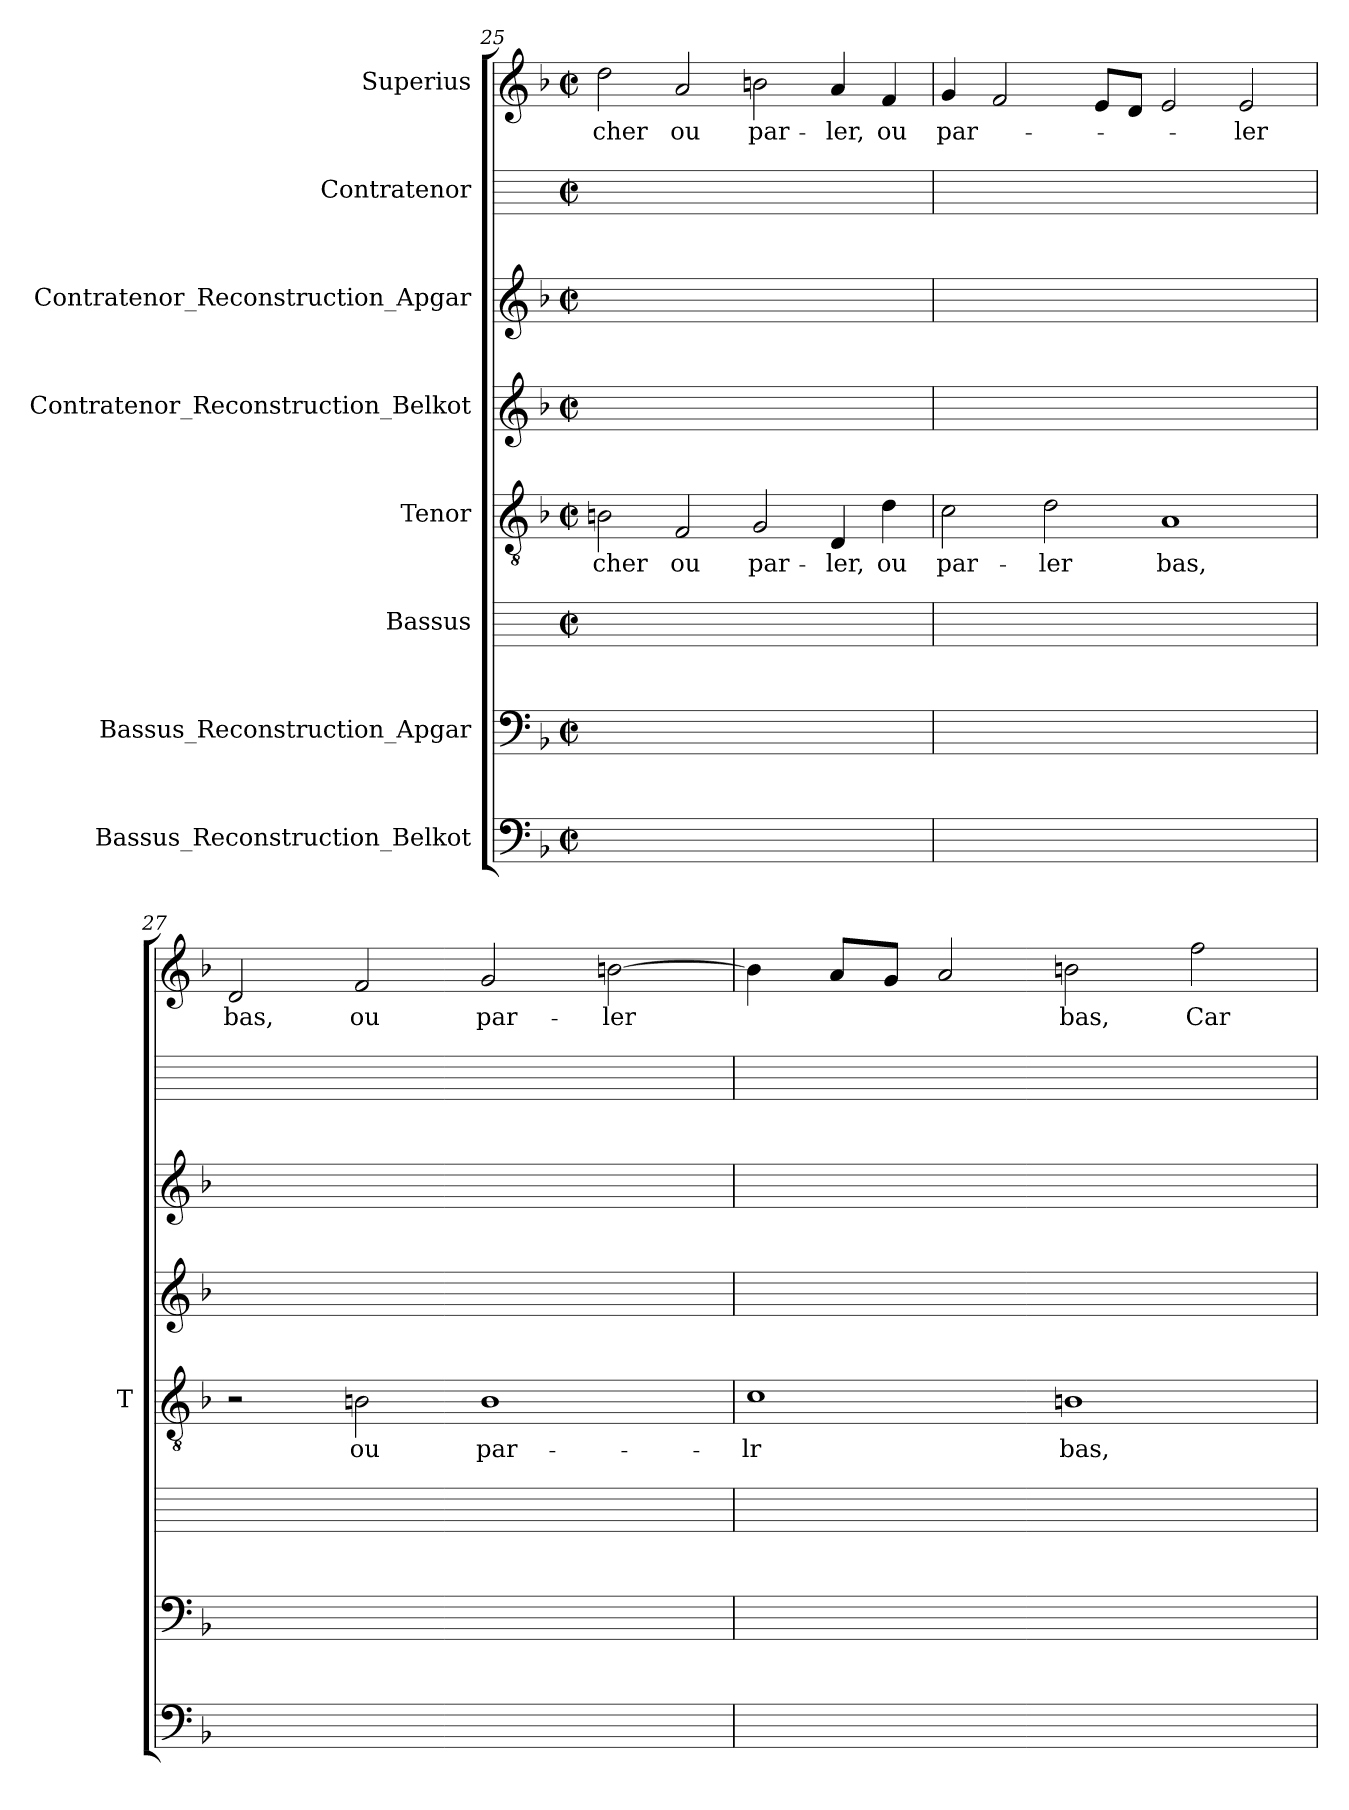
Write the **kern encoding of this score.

**kern	**kern	**kern	**kern	**text	**kern	**kern	**kern	**kern	**text
*part8	*part7	*part6	*part5	*part5	*part4	*part3	*part2	*part1	*part1
*staff8	*staff7	*staff6	*staff5	*staff5	*staff4	*staff3	*staff2	*staff1	*staff1
*I"Bassus_Reconstruction_Belkot	*I"Bassus_Reconstruction_Apgar	*I"Bassus	*I"Tenor	*	*I"Contratenor_Reconstruction_Belkot	*I"Contratenor_Reconstruction_Apgar	*I"Contratenor	*I"Superius	*
*	*	*	*I'T	*	*	*	*	*	*
*clefF4	*clefF4	*	*clefGv2	*	*clefG2	*clefG2	*	*clefG2	*
*k[b-]	*k[b-]	*	*k[b-]	*	*k[b-]	*k[b-]	*	*k[b-]	*
*F:	*F:	*	*F:	*	*F:	*F:	*	*F:	*
*M2/2	*M2/2	*M2/2	*M2/2	*	*M2/2	*M2/2	*M2/2	*M2/2	*
*met(c|)	*met(c|)	*met(c|)	*met(c|)	*	*met(c|)	*met(c|)	*met(c|)	*met(c|)	*
=25	=25	=25	=25	=25	=25	=25	=25	=25	=25
0ryy	0ryy	0ryy	2B	-cher	0ryy	0ryy	0ryy	2dd	-cher
.	.	.	2F	-ou	.	.	.	2a	-ou
.	.	.	2G	par-	.	.	.	2b	par-
.	.	.	4D	-ler,	.	.	.	4a	-ler,
.	.	.	4d	-ou	.	.	.	4f	-ou
!!LO:PB:g=z
=26	=26	=26	=26	=26	=26	=26	=26	=26	=26
0ryy	0ryy	0ryy	2c	par-	0ryy	0ryy	0ryy	4g	par-
.	.	.	.	.	.	.	.	2f	.
.	.	.	2d	-ler	.	.	.	.	.
.	.	.	.	.	.	.	.	8eL	.
.	.	.	.	.	.	.	.	8dJ	.
.	.	.	1A	-bas,	.	.	.	2e	.
.	.	.	.	.	.	.	.	2e	-ler
=27	=27	=27	=27	=27	=27	=27	=27	=27	=27
0ryy	0ryy	0ryy	2r	.	0ryy	0ryy	0ryy	2d	-bas,
.	.	.	2B	-ou	.	.	.	2f	-ou
.	.	.	1B	par-	.	.	.	2g	par-
.	.	.	.	.	.	.	.	[2b	-ler
=28	=28	=28	=28	=28	=28	=28	=28	=28	=28
0ryy	0ryy	0ryy	1c	-lr	0ryy	0ryy	0ryy	4b]	.
.	.	.	.	.	.	.	.	8aL	.
.	.	.	.	.	.	.	.	8gJ	.
.	.	.	.	.	.	.	.	2a	.
.	.	.	1B	-bas,	.	.	.	2b	-bas,
.	.	.	.	.	.	.	.	2ff	-Car
=	=	=	=	=	=	=	=	=	=
*-	*-	*-	*-	*-	*-	*-	*-	*-	*-
